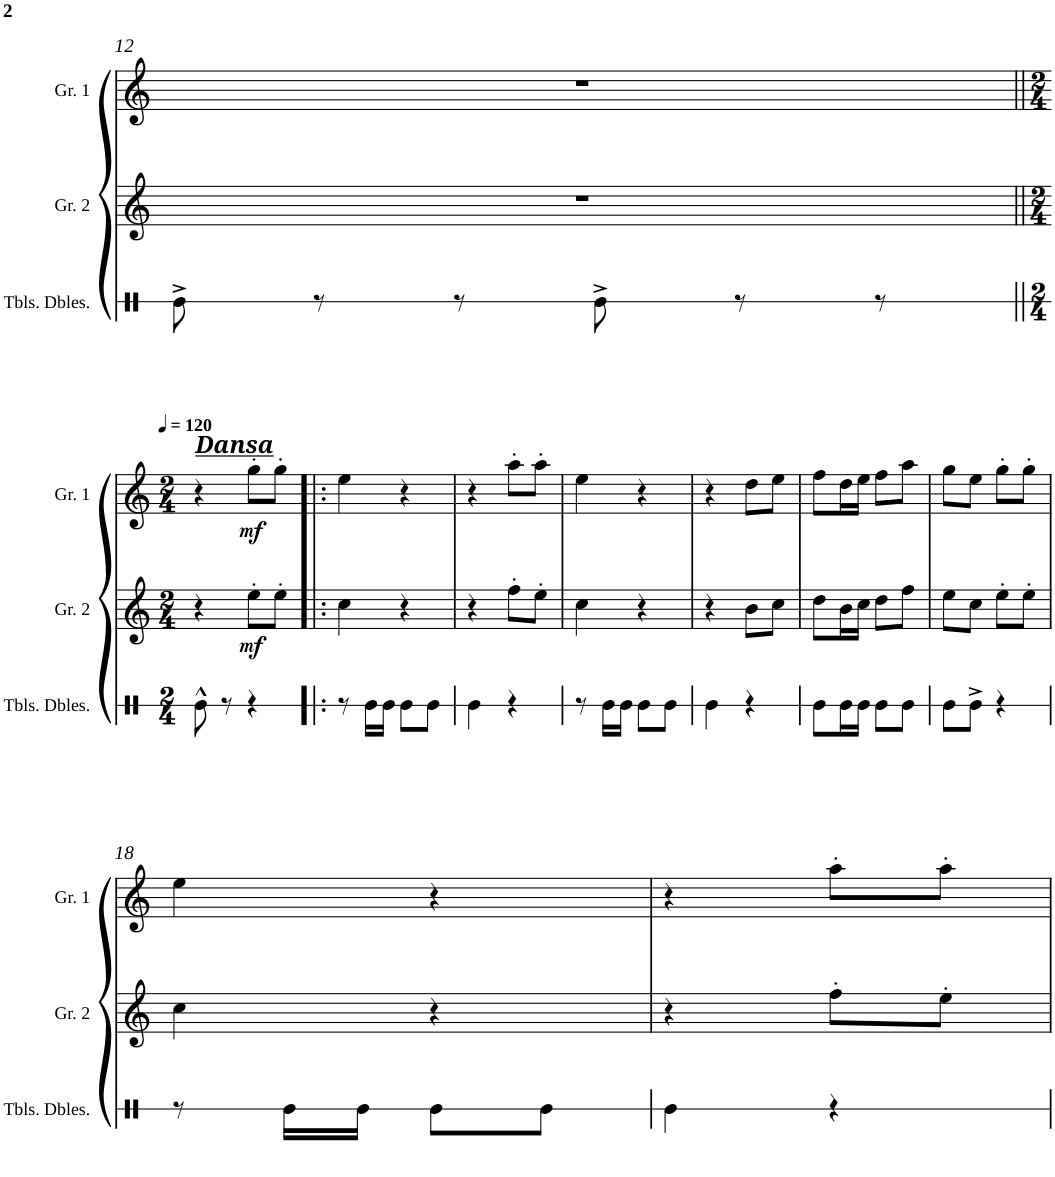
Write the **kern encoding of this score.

**kern	**kern	**dynam	**kern	**dynam
*part3	*part2	*part2	*part1	*part1
*staff3	*staff2	*staff2	*staff1	*staff1
*I"Timbals dels Diables	*I"Gralla 2	*	*I"Gralla 1	*
*I'Tbls. Dbles.	*I'Gr. 2	*	*I'Gr. 1	*
!!LO:PB:g=z
*clefX	*clefG2	*	*clefG2	*
*k[]	*k[]	*	*k[]	*
*M6/8	*M6/8	*	*M6/8	*
=12	=12	=12	=12	=12
8Re^\	2.r	.	2.r	.
8r	.	.	.	.
8r	.	.	.	.
8Re^\	.	.	.	.
8r	.	.	.	.
8r	.	.	.	.
!!LO:LB:g=z
=12X1||	=12X1||	=12X1||	=12X1||	=12X1||
*M2/4	*M2/4	*	*M2/4	*
*	*	*	*MM120	*
!	!	!	!LO:TX:a:Bi:t=Dansa	!
8Re^^\	4r	.	4r	.
8r	.	.	.	.
!	!	!LO:DY:b	!	!LO:DY:b
4r	8ee'\L	mf	8gg'\L	mf
.	8ee'\J	.	8gg'\J	.
=12X2!|:	=12X2!|:	=12X2!|:	=12X2!|:	=12X2!|:
8r	4cc\	.	4ee\	.
16Re\LL	.	.	.	.
16Re\JJ	.	.	.	.
8Re\L	4r	.	4r	.
8Re\J	.	.	.	.
=13	=13	=13	=13	=13
4Re\	4r	.	4r	.
4r	8ff'\L	.	8aa'\L	.
.	8ee'\J	.	8aa'\J	.
=14	=14	=14	=14	=14
8r	4cc\	.	4ee\	.
16Re\LL	.	.	.	.
16Re\JJ	.	.	.	.
8Re\L	4r	.	4r	.
8Re\J	.	.	.	.
=15	=15	=15	=15	=15
4Re\	4r	.	4r	.
4r	8b\L	.	8dd\L	.
.	8cc\J	.	8ee\J	.
=16	=16	=16	=16	=16
8Re\L	8dd\L	.	8ff\L	.
16Re\L	16b\L	.	16dd\L	.
16Re\JJ	16cc\JJ	.	16ee\JJ	.
8Re\L	8dd\L	.	8ff\L	.
8Re\J	8ff\J	.	8aa\J	.
=17	=17	=17	=17	=17
8Re\L	8ee\L	.	8gg\L	.
8Re^\J	8cc\J	.	8ee\J	.
4r	8ee'\L	.	8gg'\L	.
.	8ee'\J	.	8gg'\J	.
!!LO:LB:g=z
=18	=18	=18	=18	=18
8r	4cc\	.	4ee\	.
16Re\LL	.	.	.	.
16Re\JJ	.	.	.	.
8Re\L	4r	.	4r	.
8Re\J	.	.	.	.
=19	=19	=19	=19	=19
4Re\	4r	.	4r	.
4r	8ff'\L	.	8aa'\L	.
.	8ee'\J	.	8aa'\J	.
=	=	=	=	=
*-	*-	*-	*-	*-
